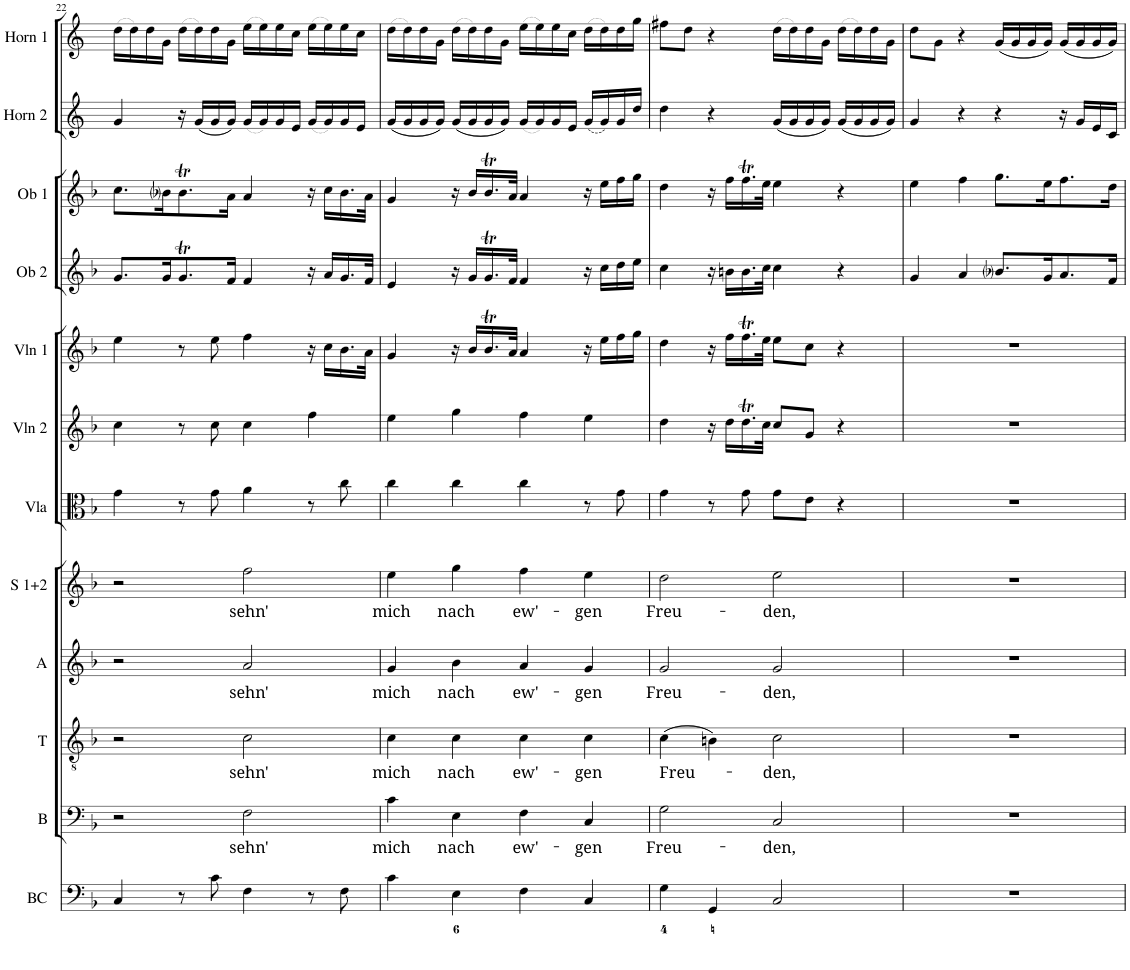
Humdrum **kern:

**kern	**kern	**text	**kern	**text	**kern	**text	**kern	**text	**kern	**kern	**kern	**kern	**kern	**kern	**kern
*part12	*part11	*part11	*part10	*part10	*part9	*part9	*part8	*part8	*part7	*part6	*part5	*part4	*part3	*part2	*part1
*staff12	*staff11	*staff11	*staff10	*staff10	*staff9	*staff9	*staff8	*staff8	*staff7	*staff6	*staff5	*staff4	*staff3	*staff2	*staff1
*I"Basso continuo	*I"Bass	*	*I"Tenor	*	*I"Alt	*	*I"Sopran 1+2	*	*I"Viola	*I"Violine 2	*I"Violine 1	*I"Oboe 2	*I"Oboe 1	*I"Horn in F 2	*I"Horn in F 1
*I'BC	*I'B	*	*I'T	*	*I'A	*	*I'S 1+2	*	*I'Vla	*I'Vln 2	*I'Vln 1	*I'Ob 2	*I'Ob 1	*I'Horn 2	*I'Horn 1
!!LO:PB:g=z
*clefF4	*clefF4	*	*clefGv2	*	*clefG2	*	*clefG2	*	*clefC3	*clefG2	*clefG2	*clefG2	*clefG2	*clefG2	*clefG2
*Trd7c12	*	*	*	*	*	*	*	*	*	*	*	*	*	*Trd4c7	*Trd4c7
*k[b-]	*k[b-]	*	*k[b-]	*	*k[b-]	*	*k[b-]	*	*k[b-]	*k[b-]	*k[b-]	*k[b-]	*k[b-]	*k[]	*k[]
*M4/4	*M4/4	*	*M4/4	*	*M4/4	*	*M4/4	*	*M4/4	*M4/4	*M4/4	*M4/4	*M4/4	*M4/4	*M4/4
*met(c)	*met(c)	*	*met(c)	*	*met(c)	*	*met(c)	*	*met(c)	*met(c)	*met(c)	*met(c)	*met(c)	*met(c)	*met(c)
=22	=22	=22	=22	=22	=22	=22	=22	=22	=22	=22	=22	=22	=22	=22	=22
4C/	2r	.	2r	.	2r	.	2r	.	4g\	4cc\	4ee\	8.g/L	8.cc\L	4g/	(>16dd\LL
.	.	.	.	.	.	.	.	.	.	.	.	.	.	.	16dd\)
.	.	.	.	.	.	.	.	.	.	.	.	.	.	.	16dd\
.	.	.	.	.	.	.	.	.	.	.	.	16g/K	16b-i\K	.	16g\JJ
8r	.	.	.	.	.	.	.	.	8r	8r	8r	8.gT/	8.b-T\	16r	(>16dd\LL
.	.	.	.	.	.	.	.	.	.	.	.	.	.	(<16g/LL	16dd\)
8c\	.	.	.	.	.	.	.	.	8g\	8cc\	8ee\	.	.	16g/	16dd\
.	.	.	.	.	.	.	.	.	.	.	.	16f/Jk	16a\Jk	16g/JJ)	16g\JJ
!	!	!LO:LY:b	!	!LO:LY:b	!	!LO:LY:b	!	!LO:LY:b	!	!	!	!	!	!	!
4F\	2F\	sehn'	2c\	sehn'	2a/	sehn'	2ff\	sehn'	4a\	4cc\	4ff\	4f/	4a/	(<16g/LL	(>16ee\LL
.	.	.	.	.	.	.	.	.	.	.	.	.	.	16g/)	16ee\)
.	.	.	.	.	.	.	.	.	.	.	.	.	.	16g/	16ee\
.	.	.	.	.	.	.	.	.	.	.	.	.	.	16e/JJ	16cc\JJ
8r	.	.	.	.	.	.	.	.	8r	4ff\	16r	16r	16r	(<16g/LL	(>16ee\LL
.	.	.	.	.	.	.	.	.	.	.	16cc\LL	16a/LL	16cc\LL	16g/)	16ee\)
8F\	.	.	.	.	.	.	.	.	8cc\	.	16.b-\	16.g/	16.b-\	16g/	16ee\
.	.	.	.	.	.	.	.	.	.	.	.	.	.	16e/JJ	16cc\JJ
.	.	.	.	.	.	.	.	.	.	.	32a\JJk	32f/JJk	32a\JJk	.	.
=23	=23	=23	=23	=23	=23	=23	=23	=23	=23	=23	=23	=23	=23	=23	=23
!	!	!LO:LY:b	!	!LO:LY:b	!	!LO:LY:b	!	!LO:LY:b	!	!	!	!	!	!	!
4c\	4c\	mich	4c\	mich	4g/	mich	4ee\	mich	4cc\	4ee\	4g/	4e/	4g/	(<16g/LL	(>16dd\LL
.	.	.	.	.	.	.	.	.	.	.	.	.	.	16g/	16dd\)
.	.	.	.	.	.	.	.	.	.	.	.	.	.	16g/	16dd\
.	.	.	.	.	.	.	.	.	.	.	.	.	.	16g/JJ)	16g\JJ
!	!	!LO:LY:b	!	!LO:LY:b	!	!LO:LY:b	!	!LO:LY:b	!	!	!	!	!	!	!
4E\	4E\	nach	4c\	nach	4b-\	nach	4gg\	nach	4cc\	4gg\	16r	16r	16r	(<16g/LL	(>16dd\LL
.	.	.	.	.	.	.	.	.	.	.	16b-/LL	16g/LL	16b-/LL	16g/	16dd\)
.	.	.	.	.	.	.	.	.	.	.	16.b-T/	16.gT/	16.b-T/	16g/	16dd\
.	.	.	.	.	.	.	.	.	.	.	.	.	.	16g/JJ)	16g\JJ
.	.	.	.	.	.	.	.	.	.	.	32a/JJk	32f/JJk	32a/JJk	.	.
!	!	!LO:LY:b	!	!LO:LY:b	!	!LO:LY:b	!	!LO:LY:b	!	!	!	!	!	!	!
4F\	4F\	ew'-	4c\	ew'-	4a/	ew'-	4ff\	ew'-	4cc\	4ff\	4a/	4f/	4a/	(<16g/LL	(>16ee\LL
.	.	.	.	.	.	.	.	.	.	.	.	.	.	16g/)	16ee\)
.	.	.	.	.	.	.	.	.	.	.	.	.	.	16g/	16ee\
.	.	.	.	.	.	.	.	.	.	.	.	.	.	16e/JJ	16cc\JJ
!	!	!LO:LY:b	!	!LO:LY:b	!	!LO:LY:b	!	!LO:LY:b	!	!	!	!	!	!	!
4C/	4C/	-gen	4c\	-gen	4g/	-gen	4ee\	-gen	8r	4ee\	16r	16r	16r	(<16g/LL	(>16dd\LL
.	.	.	.	.	.	.	.	.	.	.	16ee\LL	16cc\LL	16ee\LL	16g/)	16dd\)
.	.	.	.	.	.	.	.	.	8g\	.	16ff\	16dd\	16ff\	16g/	16dd\
.	.	.	.	.	.	.	.	.	.	.	16gg\JJ	16ee\JJ	16gg\JJ	16dd/JJ	16gg\JJ
=24	=24	=24	=24	=24	=24	=24	=24	=24	=24	=24	=24	=24	=24	=24	=24
!	!	!LO:LY:b	!	!LO:LY:b	!	!LO:LY:b	!	!LO:LY:b	!	!	!	!	!	!	!
4G\	2G\	Freu-	(>4c\	Freu-	2g/	Freu-	2dd\	Freu-	4g\	4dd\	4dd\	4cc\	4dd\	4dd\	8ff#X\L
.	.	.	.	.	.	.	.	.	.	.	.	.	.	.	8dd\J
4GG/	.	.	4Bn\)	.	.	.	.	.	8r	16r	16r	16r	16r	4r	4r
.	.	.	.	.	.	.	.	.	.	16dd\LL	16ff\LL	16bn\LL	16ff\LL	.	.
.	.	.	.	.	.	.	.	.	8g\	16.ddT\	16.ffT\	16.b\	16.ffT\	.	.
.	.	.	.	.	.	.	.	.	.	32cc\JJk	32ee\JJk	32cc\JJk	32ee\JJk	.	.
!	!	!LO:LY:b	!	!LO:LY:b	!	!LO:LY:b	!	!LO:LY:b	!	!	!	!	!	!	!
2C/	2C/	-den,	2c\	-den,	2g/	-den,	2ee\	-den,	8g\L	8cc/L	8ee\L	4cc\	4ee\	(<16g/LL	(>16dd\LL
.	.	.	.	.	.	.	.	.	.	.	.	.	.	16g/	16dd\)
.	.	.	.	.	.	.	.	.	8e\J	8g/J	8cc\J	.	.	16g/	16dd\
.	.	.	.	.	.	.	.	.	.	.	.	.	.	16g/JJ)	16g\JJ
.	.	.	.	.	.	.	.	.	4r	4r	4r	4r	4r	(<16g/LL	(>16dd\LL
.	.	.	.	.	.	.	.	.	.	.	.	.	.	16g/	16dd\)
.	.	.	.	.	.	.	.	.	.	.	.	.	.	16g/	16dd\
.	.	.	.	.	.	.	.	.	.	.	.	.	.	16g/JJ)	16g\JJ
=25	=25	=25	=25	=25	=25	=25	=25	=25	=25	=25	=25	=25	=25	=25	=25
1r	1r	.	1r	.	1r	.	1r	.	1r	1r	1r	4g/	4ee\	4g/	8dd\L
.	.	.	.	.	.	.	.	.	.	.	.	.	.	.	8g\J
.	.	.	.	.	.	.	.	.	.	.	.	4a/	4ff\	4r	4r
.	.	.	.	.	.	.	.	.	.	.	.	8.b-i/L	8.gg\L	4r	(<16g/LL
.	.	.	.	.	.	.	.	.	.	.	.	.	.	.	16g/
.	.	.	.	.	.	.	.	.	.	.	.	.	.	.	16g/
.	.	.	.	.	.	.	.	.	.	.	.	16g/K	16ee\K	.	16g/JJ)
.	.	.	.	.	.	.	.	.	.	.	.	8.a/	8.ff\	16r	(<16g/LL
.	.	.	.	.	.	.	.	.	.	.	.	.	.	16g/LL	16g/
.	.	.	.	.	.	.	.	.	.	.	.	.	.	16e/	16g/
.	.	.	.	.	.	.	.	.	.	.	.	16f/Jk	16dd\Jk	16c/JJ	16g/JJ)
=	=	=	=	=	=	=	=	=	=	=	=	=	=	=	=
*-	*-	*-	*-	*-	*-	*-	*-	*-	*-	*-	*-	*-	*-	*-	*-
